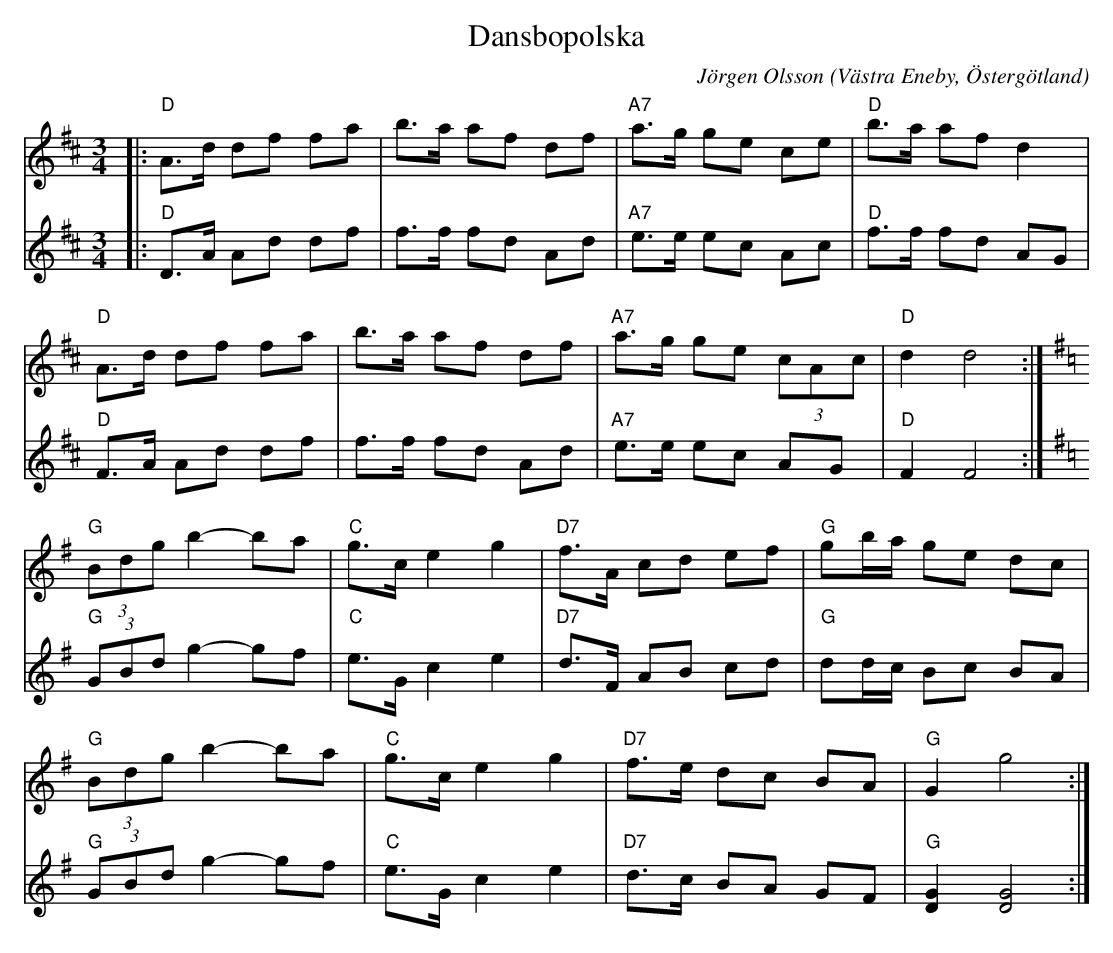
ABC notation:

X:1
T:Dansbopolska
C:Jörgen Olsson
O:Västra Eneby, Östergötland
M:3/4
L:1/8
K:D
V:1
|:"D"A>d df fa|b>a af df|"A7"a>g ge ce|"D"b>a af d2|
"D"A>d df fa|b>a af df|"A7"a>g ge (3cAc|"D"d2 d4:|
[K:G]"G"(3Bdg b2- ba|"C"g>c e2 g2|"D7"f>A cd ef|"G" gb/a/ ge dc|
"G"(3Bdg b2- ba|"C"g>c e2 g2|"D7"f>e dc BA|"G" G2 g4:|
V:2
|:"D"D>A Ad df|f>f fd Ad|"A7"e>e ec Ac|"D"f>f fd AG|
"D"F>A Ad df|f>f fd Ad|"A7"e>e ec AG|"D"F2 F4:|
[K:G]"G"(3GBd g2- gf|"C"e>G c2 e2|"D7"d>F AB cd|"G" dd/c/ Bc BA|
"G"(3GBd g2- gf|"C"e>G c2 e2|"D7"d>c BA GF|"G" [DG]2 [DG]4:|
